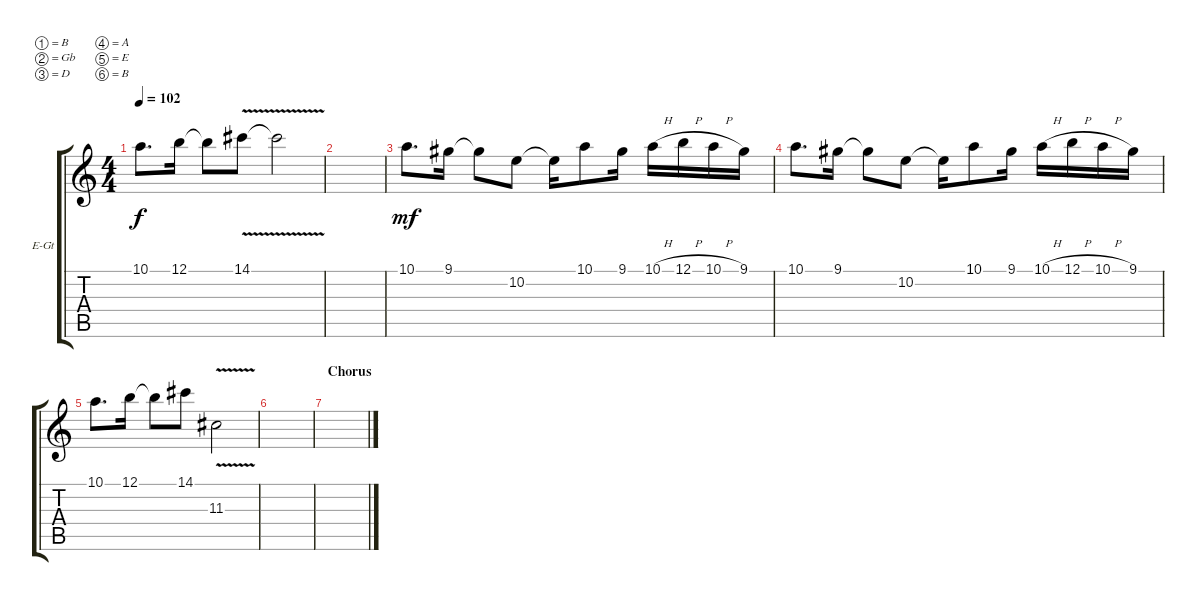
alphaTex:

\bracketExtendMode groupsimilarinstruments
\firstSystemTrackNameOrientation horizontal
\otherSystemsTrackNameOrientation horizontal
\track ("Lead Guitar 2" "E-Gt") {instrument overdrivenguitar}
\staff {score tabs}
\tuning (B3 Gb3 D3 A2 E2 B1)
\ts (4 4)
\tempo 102
\clef g2
\scale
0.333333
\ks c
10.1.8{d dy f} 12.1.16 12.1{t}.8 14.1{v}.8 14.1{v t}.2 |
\scale
0.333333 |
\scale
0.333333 10.1.8{d dy mf} 9.1.16 9.1{t}.8 10.2.8 10.2{t}.16 10.1.8 9.1.16 10.1{h}.16 12.1{h}.16 10.1{h}.16 9.1.16 |
\scale
0.333333 10.1.8{d} 9.1.16 9.1{t}.8 10.2.8 10.2{t}.16 10.1.8 9.1.16 10.1{h}.16 12.1{h}.16 10.1{h}.16 9.1.16 |
\scale
0.333333 10.1.8{d} 12.1.16 12.1{t}.8 14.1.8 11.3{v}.2 |
\scale
0.333333 |
\section ("" "Chorus")
\scale
0.333333 |
\scale
0.333333 |
\scale
0.333333 |
\scale
0.333333 |
\scale
0.333333 |
\scale
0.333333
